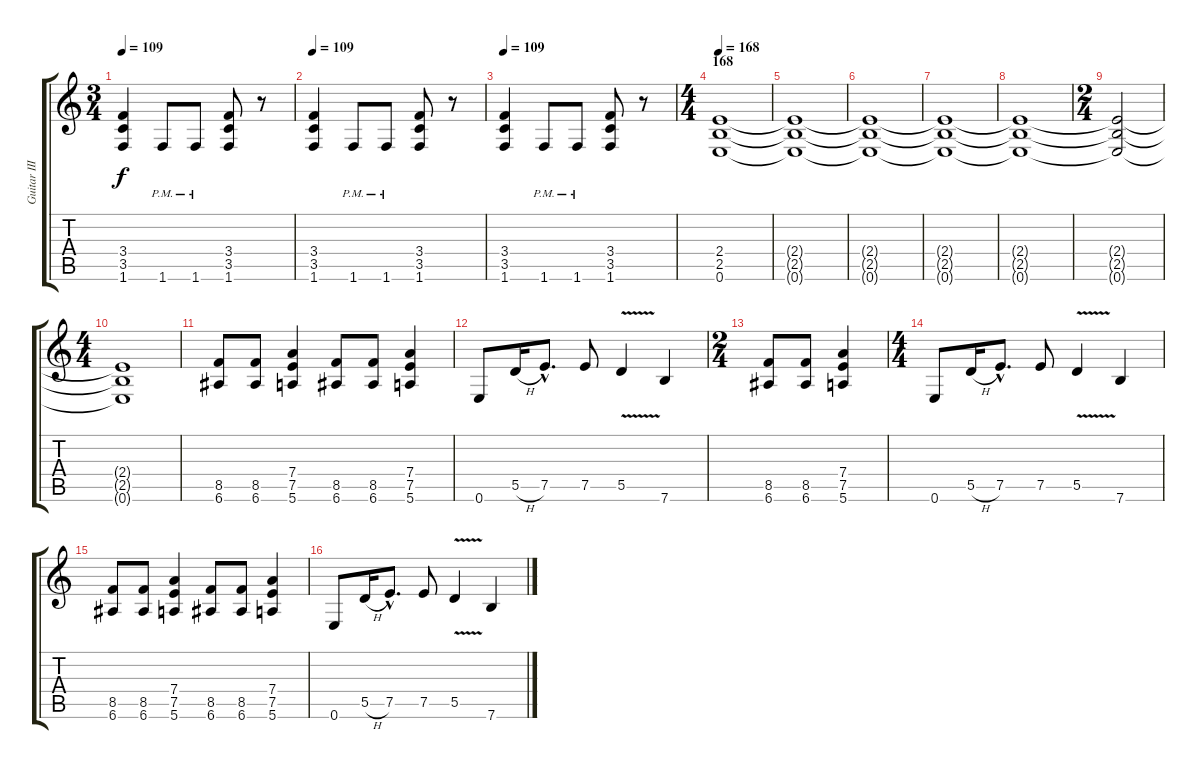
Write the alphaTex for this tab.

\track ("Guitar III" "Guitar III") {instrument distortionguitar}
\staff {score tabs}
\tuning (E4 B3 G3 D3 A2 E2) {hide}
\ts (3 4)
\tempo 109
\clef g2
\ks c
(3.4 3.5 1.6).4{dy f} 1.6{pm}.8 1.6{pm}.8 (3.4 3.5 1.6).8 r.8 |
\tempo 109
(3.4 3.5 1.6).4 1.6{pm}.8 1.6{pm}.8 (3.4 3.5 1.6).8 r.8 |
\tempo 109
(3.4 3.5 1.6).4 1.6{pm}.8 1.6{pm}.8 (3.4 3.5 1.6).8 r.8 |
\ts (4 4)
\section ("" "168")
\tempo 168
(2.4 2.5 0.6).1{volume 14} |
(2.4{t} 2.5{t} 0.6{t}).1 |
(2.4{t} 2.5{t} 0.6{t}).1{volume 12} |
(2.4{t} 2.5{t} 0.6{t}).1 |
(2.4{t} 2.5{t} 0.6{t}).1{volume 10} |
\ts (2 4)
(2.4{t} 2.5{t} 0.6{t}).2 |
\ts (4 4)
(2.4{t} 2.5{t} 0.6{t}).1{volume 8} |
(8.5 6.6).8{volume 13} (8.5 6.6).8 (7.4 7.5 5.6).4 (8.5 6.6).8 (8.5 6.6).8 (7.4 7.5 5.6).4 |
0.6.8 5.5{h}.16 7.5{hac}.8{d} 7.5.8 5.5{v}.4 7.6.4 |
\ts (2 4)
(8.5 6.6).8 (8.5 6.6).8 (7.4 7.5 5.6).4 |
\ts (4 4)
0.6.8 5.5{h}.16 7.5{hac}.8{d} 7.5.8 5.5{v}.4 7.6.4 |
(8.5 6.6).8 (8.5 6.6).8 (7.4 7.5 5.6).4 (8.5 6.6).8 (8.5 6.6).8 (7.4 7.5 5.6).4 |
0.6.8 5.5{h}.16 7.5{hac}.8{d} 7.5.8 5.5{v}.4 7.6.4
